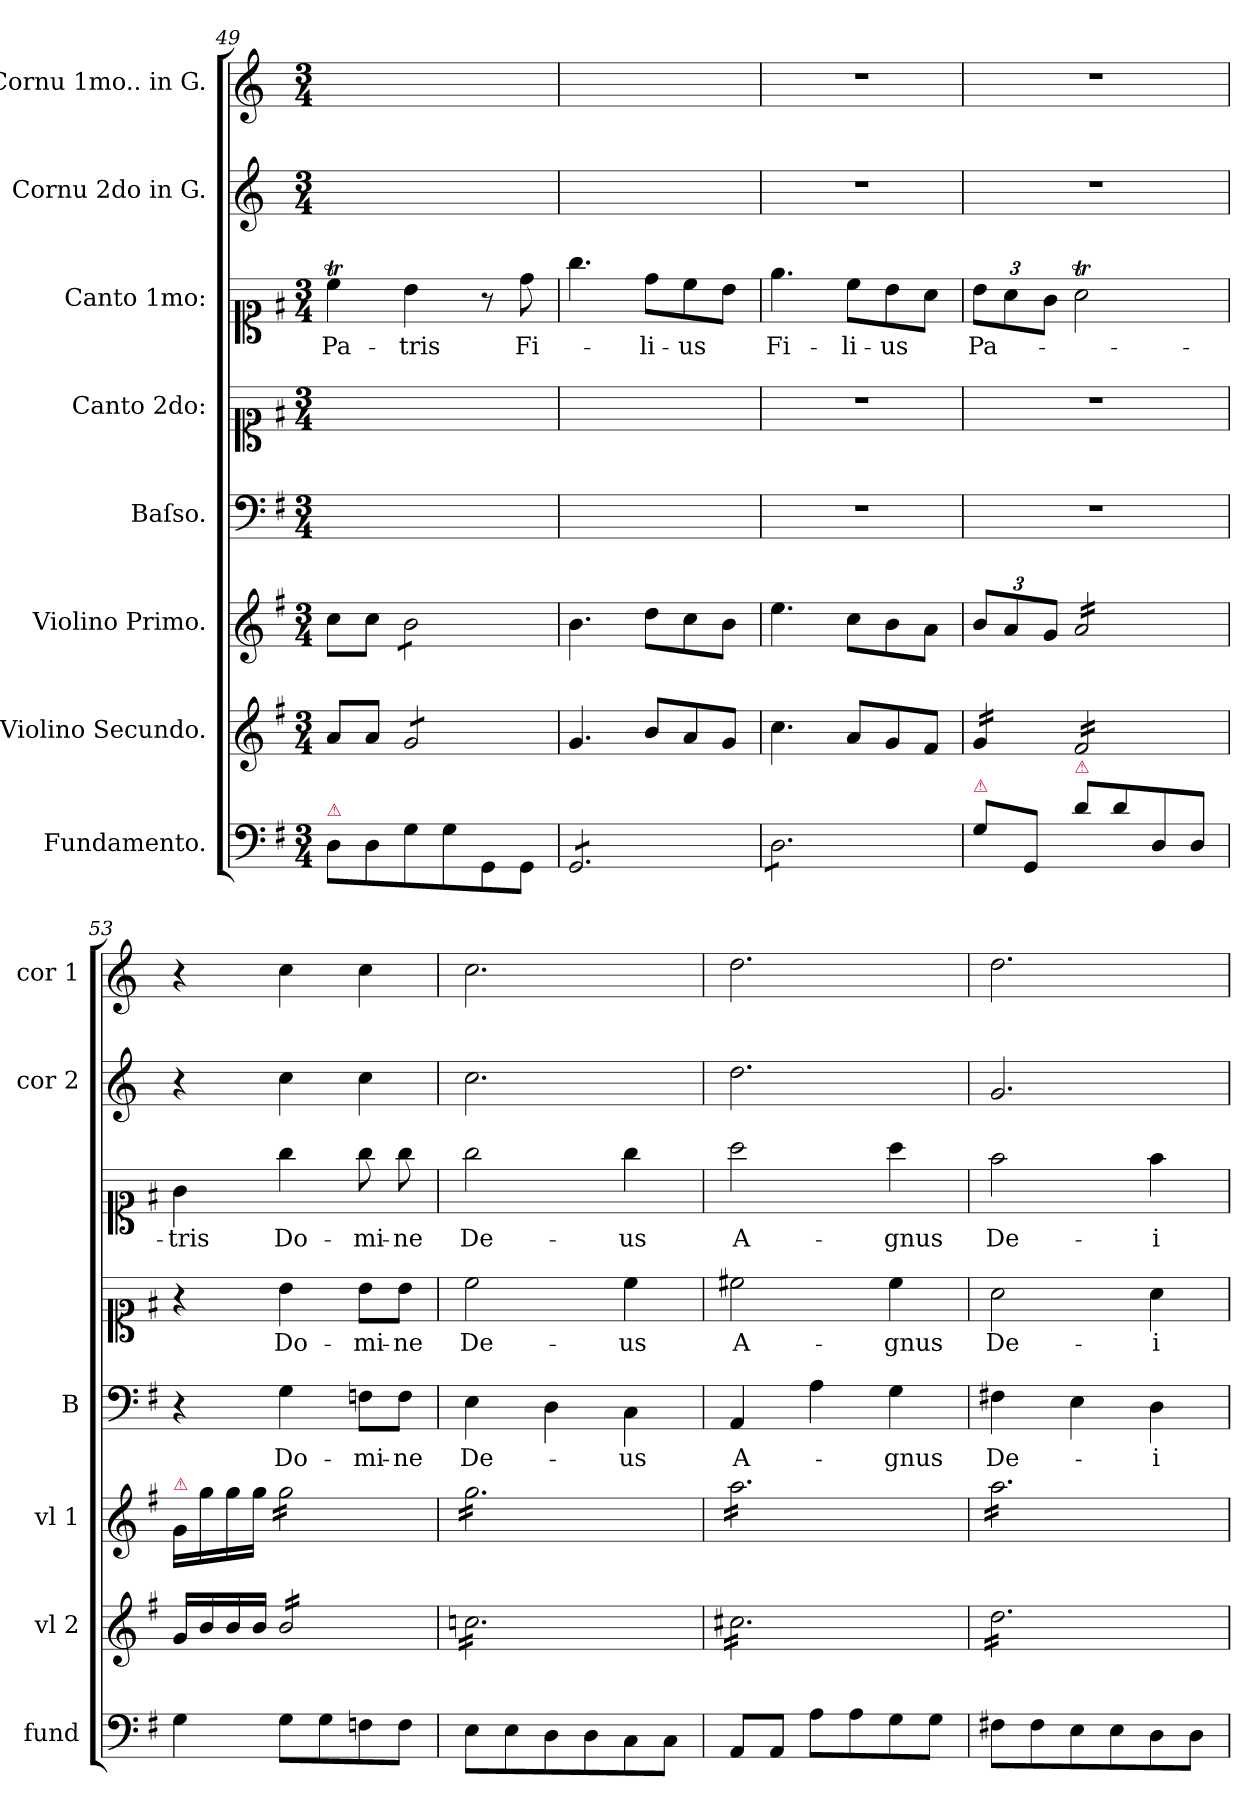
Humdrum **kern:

**kern	**dynam	**kern	**kern	**dynam	**kern	**text	**kern	**text	**kern	**text	**kern	**kern
*part8	*part8	*part7	*part6	*part6	*part5	*part5	*part4	*part4	*part3	*part3	*part2	*part1
*staff8	*staff8	*staff7	*staff6	*staff6	*staff5	*staff5	*staff4	*staff4	*staff3	*staff3	*staff2	*staff1
*I"Fundamento.	*	*I"Violino Secundo.	*I"Violino Primo.	*	*I"Baſso.	*	*I"Canto 2do:	*	*I"Canto 1mo:	*	*I"Cornu 2do in G.	*I"Cornu 1mo.. in G.
*I'fund	*	*I'vl 2	*I'vl 1	*	*I'B	*	*	*	*	*	*I'cor 2	*I'cor 1
*clefF4	*	*clefG2	*clefG2	*	*clefF4	*	*clefC1	*	*clefC1	*	*clefG2	*clefG2
*	*	*	*	*	*	*	*	*	*	*	*ITrd3c5	*ITrd3c5
*k[f#]	*	*k[f#]	*k[f#]	*	*k[f#]	*	*k[f#]	*	*k[f#]	*	*k[f#]	*k[f#]
*G:	*	*G:	*G:	*	*G:	*	*G:	*	*G:	*	*G:	*G:
*M3/4	*	*M3/4	*M3/4	*	*M3/4	*	*M3/4	*	*M3/4	*	*M3/4	*M3/4
=49	=49	=49	=49	=49	=49	=49	=49	=49	=49	=49	=49	=49
!LO:TX:a:color=crimson:t=⚠	!	!	!	!	!	!	!	!	!	!	!	!
8D\L	.	8a/L	8cc\L	.	2.ryy	.	2.ryy	.	4ccT\	Pa-	2.ryy	2.ryy
8D\	.	8a/J	8cc\J	.	.	.	.	.	.	.	.	.
*	*	*tremolo	*	*	*	*	*	*	*	*	*	*
*	*	*	*tremolo	*	*	*	*	*	*	*	*	*
8G\	.	8g/L	8b\L	.	.	.	.	.	4b\	-tris	.	.
8G\	.	8g/	8b\	.	.	.	.	.	.	.	.	.
8GG/	.	8g/	8b\	.	.	.	.	.	8r	.	.	.
8GG/J	.	8g/J	8b\J	.	.	.	.	.	8dd\	Fi-	.	.
*	*	*	*Xtremolo	*	*	*	*	*	*	*	*	*
*	*	*Xtremolo	*	*	*	*	*	*	*	*	*	*
=50	=50	=50	=50	=50	=50	=50	=50	=50	=50	=50	=50	=50
*tremolo	*	*	*	*	*	*	*	*	*	*	*	*
8GG/L	.	4.g/	4.b\	.	2.ryy	.	2.ryy	.	4.gg\	.	2.ryy	2.ryy
8GG/	.	.	.	.	.	.	.	.	.	.	.	.
8GG/	.	.	.	.	.	.	.	.	.	.	.	.
8GG/	.	8b/L	8dd\L	.	.	.	.	.	8dd\L	-li-	.	.
8GG/	.	8a/	8cc\	.	.	.	.	.	8cc\	-us	.	.
8GG/J	.	8g/J	8b\J	.	.	.	.	.	8b\J	.	.	.
=51	=51	=51	=51	=51	=51	=51	=51	=51	=51	=51	=51	=51
8D\L	.	4.cc\	4.ee\	.	2.r	.	2.r	.	4.ee\	Fi-	2.r	2.r
8D\	.	.	.	.	.	.	.	.	.	.	.	.
8D\	.	.	.	.	.	.	.	.	.	.	.	.
8D\	.	8a/L	8cc\L	.	.	.	.	.	8cc\L	-li-	.	.
8D\	.	8g/	8b\	.	.	.	.	.	8b\	-us	.	.
8D\J	.	8f#/J	8a\J	.	.	.	.	.	8a\J	.	.	.
*Xtremolo	*	*	*	*	*	*	*	*	*	*	*	*
=52	=52	=52	=52	=52	=52	=52	=52	=52	=52	=52	=52	=52
!LO:TX:a:color=crimson:t=⚠	!	!	!	!	!	!	!	!	!	!	!	!
*	*	*tremolo	*	*	*	*	*	*	*	*	*	*
8G\L	.	16g/LL	12b/L	.	2.r	.	2.r	.	12b\L	Pa-	2.r	2.r
.	.	16g/	.	.	.	.	.	.	.	.	.	.
.	.	.	12a/	.	.	.	.	.	12a\	.	.	.
8GG/J	.	16g/	.	.	.	.	.	.	.	.	.	.
.	.	.	12g/J	.	.	.	.	.	12g\J	.	.	.
.	.	16g/JJ	.	.	.	.	.	.	.	.	.	.
!LO:TX:a:color=crimson:t=⚠	!	!	!	!	!	!	!	!	!	!	!	!
*	*	*	*tremolo	*	*	*	*	*	*	*	*	*
8d\L	.	16f#/LL	16a/LL	.	.	.	.	.	2aT\	.	.	.
.	.	16f#/	16a/	.	.	.	.	.	.	.	.	.
8d\	.	16f#/	16a/	.	.	.	.	.	.	.	.	.
.	.	16f#/	16a/	.	.	.	.	.	.	.	.	.
8D/	.	16f#/	16a/	.	.	.	.	.	.	.	.	.
.	.	16f#/	16a/	.	.	.	.	.	.	.	.	.
8D/J	.	16f#/	16a/	.	.	.	.	.	.	.	.	.
.	.	16f#/JJ	16a/JJ	.	.	.	.	.	.	.	.	.
*	*	*	*Xtremolo	*	*	*	*	*	*	*	*	*
*	*	*Xtremolo	*	*	*	*	*	*	*	*	*	*
=53	=53	=53	=53	=53	=53	=53	=53	=53	=53	=53	=53	=53
!	!	!	!LO:TX:a:color=crimson:t=⚠	!	!	!	!	!	!	!	!	!
!	!	!	!	!LO:DY:b	!	!	!	!	!	!	!	!
4G\	.	16g/LL	16g/LL	for&colon;	4r	.	4r	.	4g\	-tris	4r	4r
.	.	16b/	16gg\	.	.	.	.	.	.	.	.	.
.	.	16b/	16gg\	.	.	.	.	.	.	.	.	.
.	.	16b/JJ	16gg\JJ	.	.	.	.	.	.	.	.	.
!	!LO:DY:b	!	!	!	!	!	!	!	!	!	!	!
*	*	*tremolo	*	*	*	*	*	*	*	*	*	*
*	*	*	*tremolo	*	*	*	*	*	*	*	*	*
8G\L	for&colon;	16b/LL	16gg\LL	.	4G\	Do-	4b\	Do-	4gg\	Do-	4g\	4g\
.	.	16b/	16gg\	.	.	.	.	.	.	.	.	.
8G\	.	16b/	16gg\	.	.	.	.	.	.	.	.	.
.	.	16b/	16gg\	.	.	.	.	.	.	.	.	.
8Fn\	.	16b/	16gg\	.	8Fn\L	-mi-	8b\L	-mi-	8gg\	-mi-	4g\	4g\
.	.	16b/	16gg\	.	.	.	.	.	.	.	.	.
8F\J	.	16b/	16gg\	.	8F\J	-ne	8b\J	-ne	8gg\	-ne	.	.
.	.	16b/JJ	16gg\JJ	.	.	.	.	.	.	.	.	.
=54	=54	=54	=54	=54	=54	=54	=54	=54	=54	=54	=54	=54
8E\L	.	16ccn\LL	16gg\LL	.	4E\	De-	2cc\	De-	2gg\	De-	2.g\	2.g\
.	.	16ccn\	16gg\	.	.	.	.	.	.	.	.	.
8E\	.	16ccn\	16gg\	.	.	.	.	.	.	.	.	.
.	.	16ccn\	16gg\	.	.	.	.	.	.	.	.	.
8D\	.	16ccn\	16gg\	.	4D\	.	.	.	.	.	.	.
.	.	16ccn\	16gg\	.	.	.	.	.	.	.	.	.
8D\	.	16ccn\	16gg\	.	.	.	.	.	.	.	.	.
.	.	16ccn\	16gg\	.	.	.	.	.	.	.	.	.
8C\	.	16ccn\	16gg\	.	4C\	-us	4cc\	-us	4gg\	-us	.	.
.	.	16ccn\	16gg\	.	.	.	.	.	.	.	.	.
8C\J	.	16ccn\	16gg\	.	.	.	.	.	.	.	.	.
.	.	16ccn\JJ	16gg\JJ	.	.	.	.	.	.	.	.	.
=55	=55	=55	=55	=55	=55	=55	=55	=55	=55	=55	=55	=55
8AA/L	.	16cc#X\LL	16aa\LL	.	4AA/	A-	2cc#X\	A-	2aa\	A-	2.a\	2.a\
.	.	16cc#X\	16aa\	.	.	.	.	.	.	.	.	.
8AA/J	.	16cc#X\	16aa\	.	.	.	.	.	.	.	.	.
.	.	16cc#X\	16aa\	.	.	.	.	.	.	.	.	.
8A\L	.	16cc#X\	16aa\	.	4A\	.	.	.	.	.	.	.
.	.	16cc#X\	16aa\	.	.	.	.	.	.	.	.	.
8A\	.	16cc#X\	16aa\	.	.	.	.	.	.	.	.	.
.	.	16cc#X\	16aa\	.	.	.	.	.	.	.	.	.
8G\	.	16cc#X\	16aa\	.	4G\	-gnus	4cc#\	-gnus	4aa\	-gnus	.	.
.	.	16cc#X\	16aa\	.	.	.	.	.	.	.	.	.
8G\J	.	16cc#X\	16aa\	.	.	.	.	.	.	.	.	.
.	.	16cc#X\JJ	16aa\JJ	.	.	.	.	.	.	.	.	.
=56	=56	=56	=56	=56	=56	=56	=56	=56	=56	=56	=56	=56
8F#X\L	.	16dd\LL	16aa\LL	.	4F#X\	De-	2a\	De-	2ff#\	De-	2.d/	2.a\
.	.	16dd\	16aa\	.	.	.	.	.	.	.	.	.
8F#\	.	16dd\	16aa\	.	.	.	.	.	.	.	.	.
.	.	16dd\	16aa\	.	.	.	.	.	.	.	.	.
8E\	.	16dd\	16aa\	.	4E\	.	.	.	.	.	.	.
.	.	16dd\	16aa\	.	.	.	.	.	.	.	.	.
8E\	.	16dd\	16aa\	.	.	.	.	.	.	.	.	.
.	.	16dd\	16aa\	.	.	.	.	.	.	.	.	.
8D\	.	16dd\	16aa\	.	4D\	-i	4a\	-i	4ff#\	-i	.	.
.	.	16dd\	16aa\	.	.	.	.	.	.	.	.	.
8D\J	.	16dd\	16aa\	.	.	.	.	.	.	.	.	.
.	.	16dd\JJ	16aa\JJ	.	.	.	.	.	.	.	.	.
*	*	*	*Xtremolo	*	*	*	*	*	*	*	*	*
*	*	*Xtremolo	*	*	*	*	*	*	*	*	*	*
=	=	=	=	=	=	=	=	=	=	=	=	=
*-	*-	*-	*-	*-	*-	*-	*-	*-	*-	*-	*-	*-
